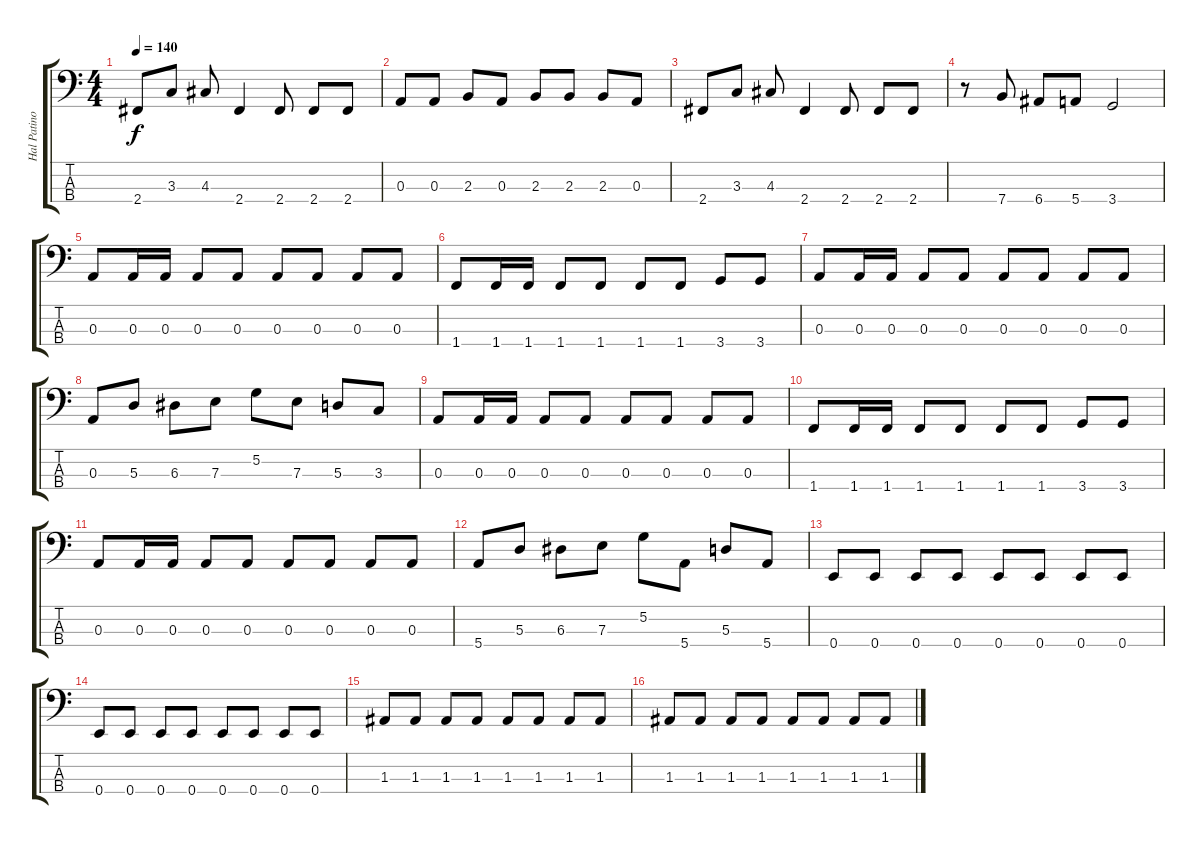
\track ("Hal Patino" "Hal Patino") {instrument electricbassfinger}
\staff {score tabs}
\tuning (G2 D2 A1 E1) {hide}
\ts (4 4)
\tempo 140
\clef f4
\ks c
2.4.8{dy f} 3.3.8 4.3.8 2.4.4 2.4.8 2.4.8 2.4.8 |
0.3.8 0.3.8 2.3.8 0.3.8 2.3.8 2.3.8 2.3.8 0.3.8 |
2.4.8 3.3.8 4.3.8 2.4.4 2.4.8 2.4.8 2.4.8 |
r.8 7.4.8 6.4.8 5.4.8 3.4.2 |
0.3.8 0.3.16 0.3.16 0.3.8 0.3.8 0.3.8 0.3.8 0.3.8 0.3.8 |
1.4.8 1.4.16 1.4.16 1.4.8 1.4.8 1.4.8 1.4.8 3.4.8 3.4.8 |
0.3.8 0.3.16 0.3.16 0.3.8 0.3.8 0.3.8 0.3.8 0.3.8 0.3.8 |
0.3.8 5.3.8 6.3.8 7.3.8 5.2.8 7.3.8 5.3.8 3.3.8 |
0.3.8 0.3.16 0.3.16 0.3.8 0.3.8 0.3.8 0.3.8 0.3.8 0.3.8 |
1.4.8 1.4.16 1.4.16 1.4.8 1.4.8 1.4.8 1.4.8 3.4.8 3.4.8 |
0.3.8 0.3.16 0.3.16 0.3.8 0.3.8 0.3.8 0.3.8 0.3.8 0.3.8 |
5.4.8 5.3.8 6.3.8 7.3.8 5.2.8 5.4.8 5.3.8 5.4.8 |
0.4.8 0.4.8 0.4.8 0.4.8 0.4.8 0.4.8 0.4.8 0.4.8 |
0.4.8 0.4.8 0.4.8 0.4.8 0.4.8 0.4.8 0.4.8 0.4.8 |
1.3.8 1.3.8 1.3.8 1.3.8 1.3.8 1.3.8 1.3.8 1.3.8 |
1.3.8 1.3.8 1.3.8 1.3.8 1.3.8 1.3.8 1.3.8 1.3.8
